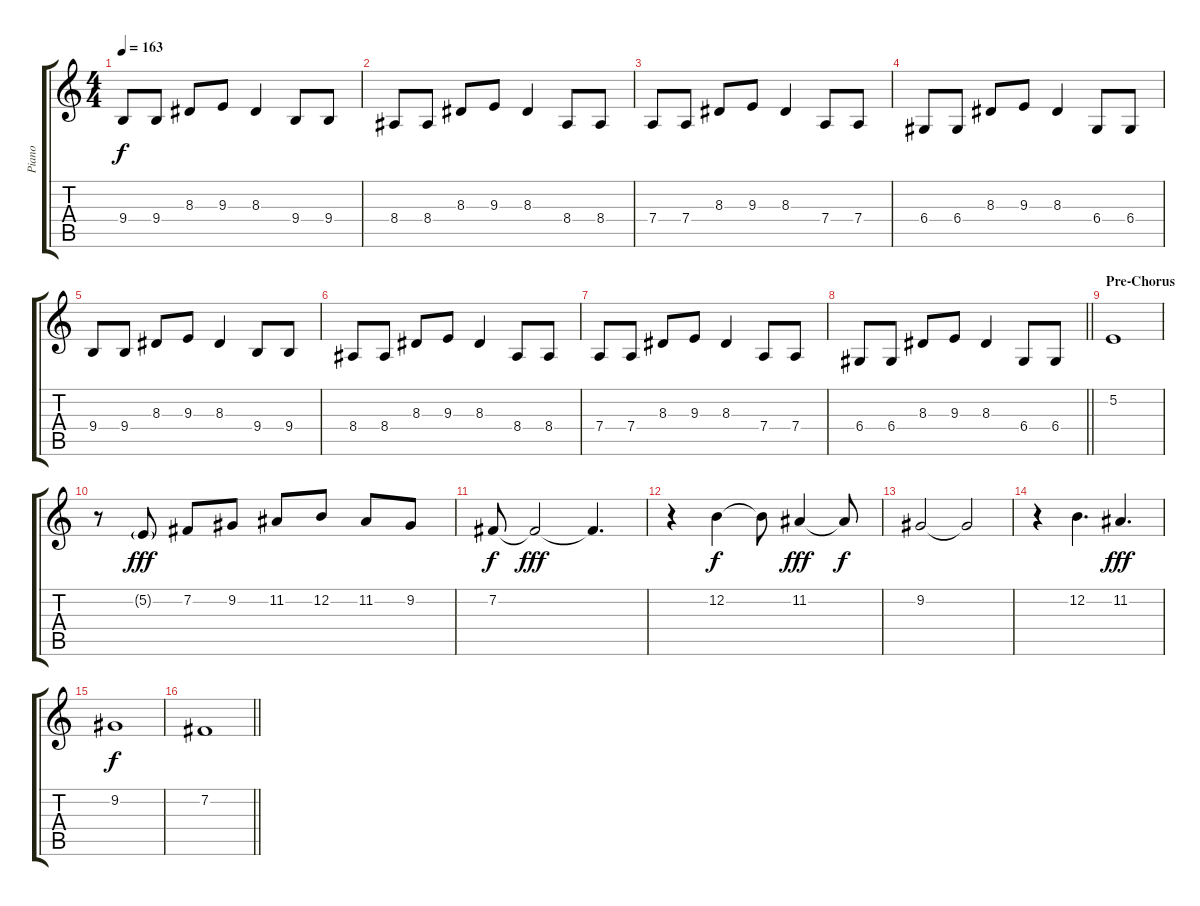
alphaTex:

\track ("Piano" "Piano") {instrument acousticgrandpiano}
\staff {score tabs}
\tuning (E4 B3 G3 D3 A2 E2) {hide}
\ts (4 4)
\tempo 163
\clef g2
\ks c
9.4.8{dy f} 9.4.8 8.3.8 9.3.8 8.3.4 9.4.8 9.4.8 |
8.4.8 8.4.8 8.3.8 9.3.8 8.3.4 8.4.8 8.4.8 |
7.4.8 7.4.8 8.3.8 9.3.8 8.3.4 7.4.8 7.4.8 |
6.4.8 6.4.8 8.3.8 9.3.8 8.3.4 6.4.8 6.4.8 |
9.4.8 9.4.8 8.3.8 9.3.8 8.3.4 9.4.8 9.4.8 |
8.4.8 8.4.8 8.3.8 9.3.8 8.3.4 8.4.8 8.4.8 |
7.4.8 7.4.8 8.3.8 9.3.8 8.3.4 7.4.8 7.4.8 |
\barLineRight lightlight
6.4.8 6.4.8 8.3.8 9.3.8 8.3.4 6.4.8 6.4.8 |
\section ("" "Pre-Chorus")
5.2.1 |
r.8 5.2{g}.8{dy fff volume 16} 7.2.8 9.2.8 11.2.8 12.2.8 11.2.8 9.2.8 |
7.2.8{dy f} 7.2{t}.2{dy fff} 7.2{t}.4{d} |
r.4 12.2.4{dy f} 12.2{t}.8 11.2.4{dy fff} 11.2{t}.8{dy f} |
9.2.2 9.2{t}.2 |
r.4 12.2.4{d} 11.2.4{d dy fff} |
9.2.1{dy f} |
\barLineRight lightlight
7.2.1
